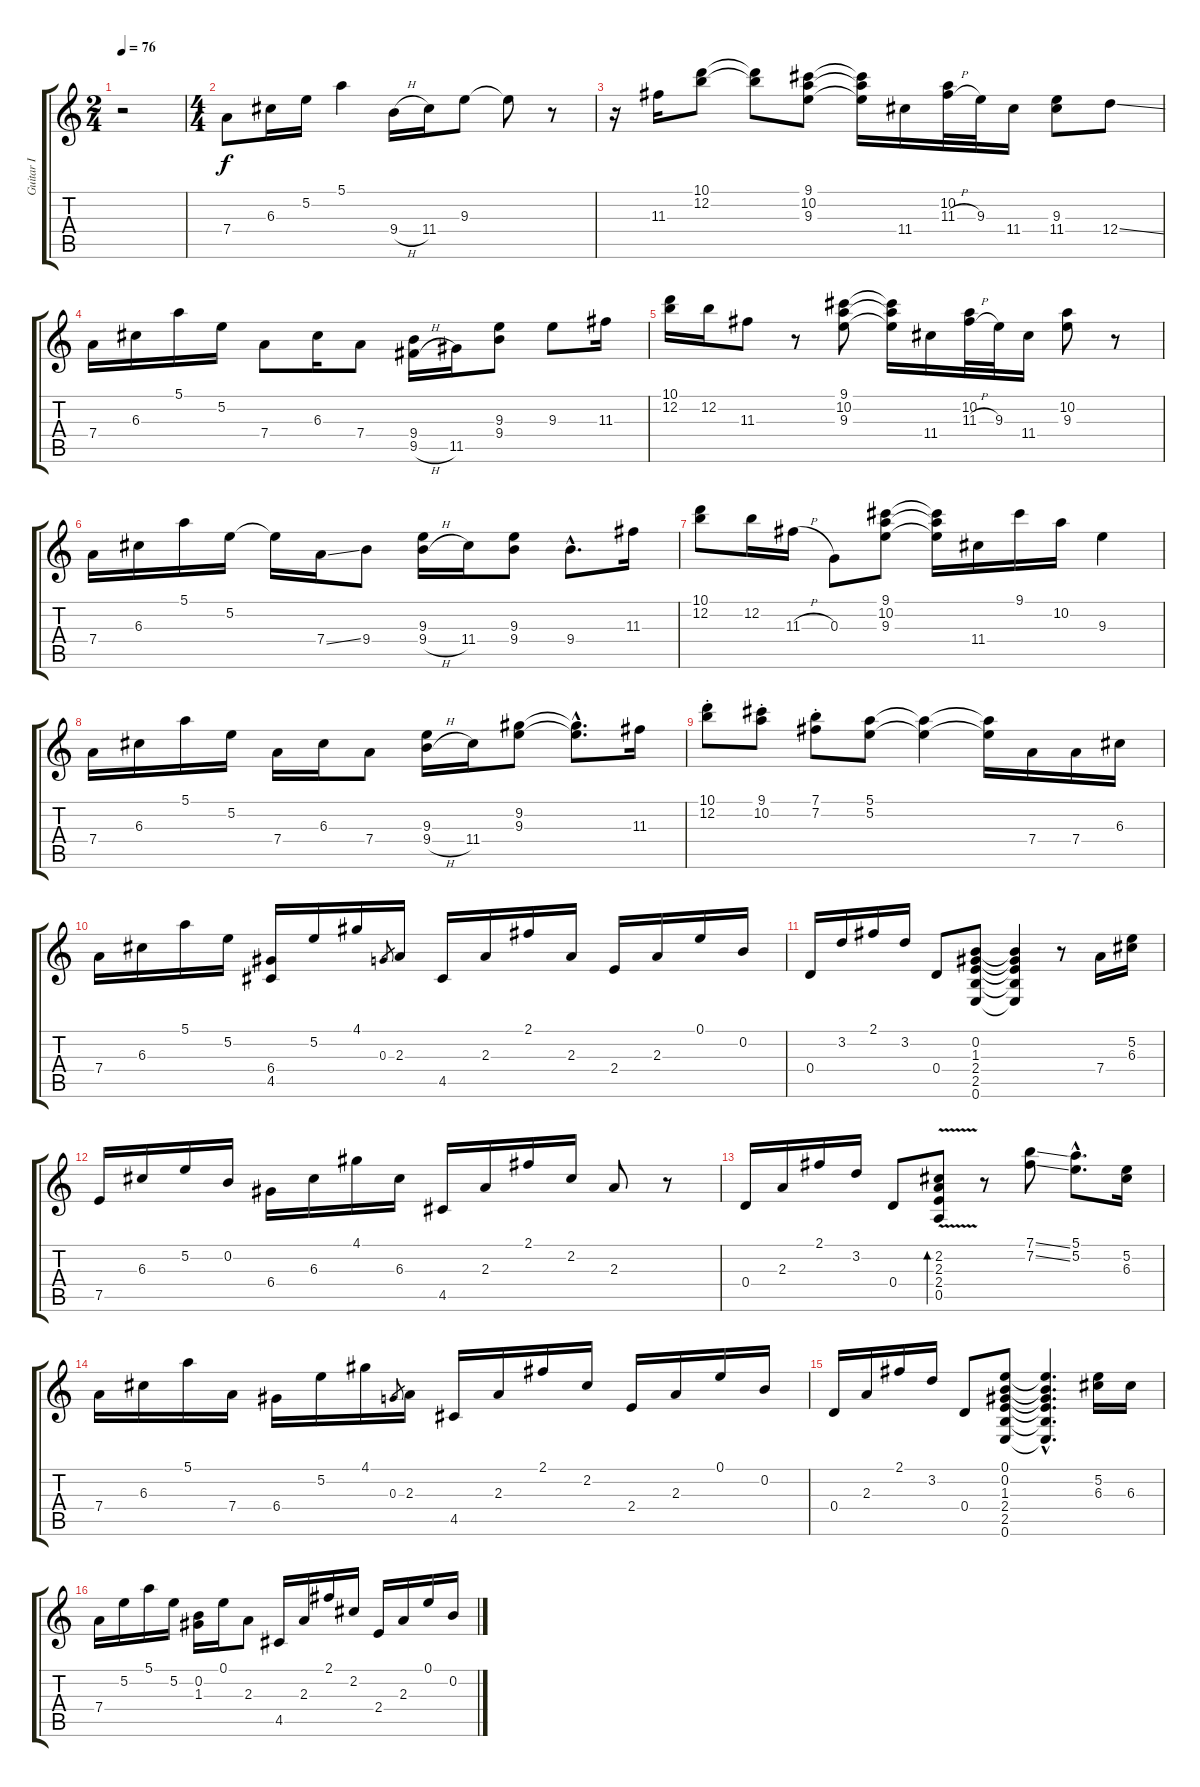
\track ("Guitar I" "Guitar I") {instrument acousticguitarnylon}
\staff {score tabs}
\tuning (E4 B3 G3 D3 A2 E2) {hide}
\ts (2 4)
\tempo 76
\clef g2
\ks c
r.2{dy f} |
\ts (4 4)
7.4.8 6.3.16 5.2.16 5.1.4 9.4{h}.16 11.4.16 9.3.8 9.3{t}.8 r.8 |
r.16 11.3.16 (10.1 12.2).8 (10.1{t} 12.2{t}).8 (9.1 10.2 9.3).8 (9.1{t} 10.2{t} 9.3{t}).16 11.4.16 (10.2 11.3{h}).32 9.3.32 11.4.16 (9.3 11.4).8 12.4{ss}.8 |
7.4.16 6.3.16 5.1.16 5.2.16 7.4.8 6.3.16 7.4.8 (9.4 9.5{h}).16 11.5.16 (9.3 9.4).8 9.3.8 11.3.16 |
(10.1 12.2).16 12.2.16 11.3.8 r.8 (9.1 10.2 9.3).8 (9.1{t} 10.2{t} 9.3{t}).16 11.4.16 (10.2 11.3{h}).32 9.3.32 11.4.16 (10.2 9.3).8 r.8 |
7.4.16 6.3.16 5.1.16 5.2.16 5.2{t}.16 7.4{ss}.16 9.4.8 (9.3 9.4{h}).16 11.4.16 (9.3 9.4).8 9.4{hac}.8{d} 11.3.16 |
(10.1 12.2).8 12.2.16 11.3{h}.16 0.3.8 (9.1 10.2 9.3).8 (9.1{t} 10.2{t} 9.3{t}).16 11.4.16 9.1.16 10.2.16 9.3.4 |
7.4.16 6.3.16 5.1.16 5.2.16 7.4.16 6.3.16 7.4.8 (9.3 9.4{h}).16 11.4.16 (9.2 9.3).8 (9.2{hac t} 9.3{hac t}).8{d} 11.3.16 |
(10.1{st} 12.2{st}).8 (9.1{st} 10.2{st}).8 (7.1{st} 7.2{st}).8 (5.1 5.2).8 (5.1{t} 5.2{t}).4 (5.1{t} 5.2{t}).16 7.4.16 7.4.16 6.3.16 |
7.4.16 6.3.16 5.1.16 5.2.16 (6.4 4.5).16 5.2.16 4.1.16 0.3.8{gr} 2.3.16 4.5.16 2.3.16 2.1.16 2.3.16 2.4.16 2.3.16 0.1.16 0.2.16 |
0.4.16 3.2.16 2.1.16 3.2.16 0.4.8 (0.2 1.3 2.4 2.5 0.6).8 (0.2{t} 1.3{t} 2.4{t} 2.5{t} 0.6{t}).4 r.8 7.4.16 (5.2 6.3).16 |
7.5.16 6.3.16 5.2.16 0.2.16 6.4.16 6.3.16 4.1.16 6.3.16 4.5.16 2.3.16 2.1.16 2.2.16 2.3.8 r.8 |
0.4.16 2.3.16 2.1.16 3.2.16 0.4.8 (2.2{v} 2.3{v} 2.4{v} 0.5{v}).8{bd 240} r.8 (7.1{ss} 7.2{ss}).8 (5.1{hac} 5.2{hac}).8{d} (5.2 6.3).16 |
7.4.16 6.3.16 5.1.16 7.4.16 6.4.16 5.2.16 4.1.16 0.3.8{gr} 2.3.16 4.5.16 2.3.16 2.1.16 2.2.16 2.4.16 2.3.16 0.1.16 0.2.16 |
0.4.16 2.3.16 2.1.16 3.2.16 0.4.8 (0.1 0.2 1.3 2.4 2.5 0.6).8 (0.1{hac t} 0.2{hac t} 1.3{hac t} 2.4{hac t} 2.5{hac t} 0.6{hac t}).4{d} (5.2 6.3).16 6.3.16 |
7.4.16 5.2.16 5.1.16 5.2.16 (0.2 1.3).16 0.1.16 2.3.8 4.5.16 2.3.16 2.1.16 2.2.16 2.4.16 2.3.16 0.1.16 0.2.16
